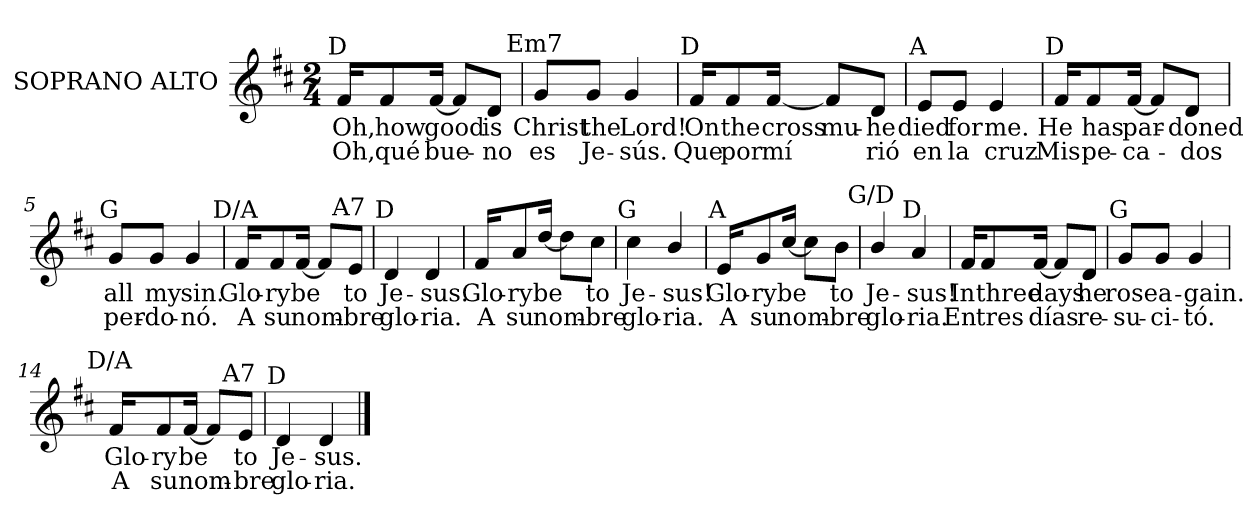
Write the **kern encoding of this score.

**kern	**text	**text
*part1	*part1	*part1
*staff1	*staff1	*staff1
*I"SOPRANO ALTO	*	*
*I'S. A.	*	*
!!LO:PB:g=z
*clefG2	*	*
*k[f#c#]	*	*
*D:	*	*
*M2/4	*	*
=	=	=
!LO:TX:a:cj:t=D	!	!
!	!LO:LY:b:color=#000000	!LO:LY:b:color=#000000
16f#i/KL	Oh,	Oh,
!	!LO:LY:b:color=#000000	!LO:LY:b:color=#000000
8f#i/	how	qué
!	!LO:LY:b:color=#000000	!LO:LY:b:color=#000000
[16f#i/Jk	good	bue-
8f#i/L]	.	.
!	!LO:LY:b:color=#000000	!LO:LY:b:color=#000000
8di/J	is	-no
=1	=1	=1
!LO:TX:a:cj:t=Em7	!	!
!	!LO:LY:b:color=#000000	!LO:LY:b:color=#000000
8gi/L	Christ	es
!	!LO:LY:b:color=#000000	!LO:LY:b:color=#000000
8gi/J	the	Je-
!	!LO:LY:b:color=#000000	!LO:LY:b:color=#000000
4gi/	Lord!	sús.
=2	=2	=2
!LO:TX:a:cj:t=D	!	!
!	!LO:LY:b:color=#000000	!LO:LY:b:color=#000000
16f#i/KL	On	Que
!	!LO:LY:b:color=#000000	!LO:LY:b:color=#000000
8f#i/	the	por
!	!LO:LY:b:color=#000000	!LO:LY:b:color=#000000
[16f#i/Jk	cross	mí
!	!LO:LY:b:color=#000000	!
8f#i/L]	mu-	.
!	!LO:LY:b:color=#000000	!LO:LY:b:color=#000000
8di/J	he	-rió
=3	=3	=3
!LO:TX:a:cj:t=A	!	!
!	!LO:LY:b:color=#000000	!LO:LY:b:color=#000000
8ei/L	died	en
!	!LO:LY:b:color=#000000	!LO:LY:b:color=#000000
8ei/J	for	la
!	!LO:LY:b:color=#000000	!LO:LY:b:color=#000000
4ei/	me.	cruz
!!LO:LB:g=z
=4	=4	=4
!LO:TX:a:cj:t=D	!	!
!	!LO:LY:b:color=#000000	!LO:LY:b:color=#000000
16f#i/KL	He	Mis
!	!LO:LY:b:color=#000000	!LO:LY:b:color=#000000
8f#i/	has	pe-
!	!LO:LY:b:color=#000000	!LO:LY:b:color=#000000
[16f#i/Jk	par-	-ca-
8f#i/L]	.	.
!	!LO:LY:b:color=#000000	!LO:LY:b:color=#000000
8di/J	-doned	-dos
=5	=5	=5
!LO:TX:a:cj:t=G	!	!
!	!LO:LY:b:color=#000000	!LO:LY:b:color=#000000
8gi/L	all	per-
!	!LO:LY:b:color=#000000	!LO:LY:b:color=#000000
8gi/J	my	-do-
!	!LO:LY:b:color=#000000	!LO:LY:b:color=#000000
4gi/	sin.	-nó.
=6	=6	=6
!LO:TX:a:cj:t=D/A	!	!
!	!LO:LY:b:color=#000000	!LO:LY:b:color=#000000
16f#i/KL	Glo-	A
!	!LO:LY:b:color=#000000	!LO:LY:b:color=#000000
8f#i/	-ry	su
!	!LO:LY:b:color=#000000	!LO:LY:b:color=#000000
[16f#i/Jk	be	nom-
8f#i/L]	.	.
!LO:TX:a:cj:t=A7	!	!
!	!LO:LY:b:color=#000000	!LO:LY:b:color=#000000
8ei/J	to	-bre
=7	=7	=7
!LO:TX:a:cj:t=D	!	!
!	!LO:LY:b:color=#000000	!LO:LY:b:color=#000000
4di/	Je-	glo-
!	!LO:LY:b:color=#000000	!LO:LY:b:color=#000000
4di/	-sus.	-ria.
!!LO:LB:g=z
=8	=8	=8
!	!LO:LY:b:color=#000000	!LO:LY:b:color=#000000
16f#i/KL	Glo-	A
!	!LO:LY:b:color=#000000	!LO:LY:b:color=#000000
8ai/	-ry	su
!	!LO:LY:b:color=#000000	!LO:LY:b:color=#000000
[16ddi/Jk	be	nom-
8ddi\L]	.	.
!	!LO:LY:b:color=#000000	!LO:LY:b:color=#000000
8cc#i\J	to	-bre
=9	=9	=9
!LO:TX:a:cj:t=G	!	!
!	!LO:LY:b:color=#000000	!LO:LY:b:color=#000000
4cc#i\	Je-	glo-
!	!LO:LY:b:color=#000000	!LO:LY:b:color=#000000
4bi/	-sus!	-ria.
=10	=10	=10
!LO:TX:a:cj:t=A	!	!
!	!LO:LY:b:color=#000000	!LO:LY:b:color=#000000
16ei/KL	Glo-	A
!	!LO:LY:b:color=#000000	!LO:LY:b:color=#000000
8gi/	-ry	su
!	!LO:LY:b:color=#000000	!LO:LY:b:color=#000000
[16cc#i/Jk	be	nom-
8cc#i\L]	.	.
!	!LO:LY:b:color=#000000	!LO:LY:b:color=#000000
8bi\J	to	-bre
=11	=11	=11
!LO:TX:a:cj:t=G/D	!	!
!	!LO:LY:b:color=#000000	!LO:LY:b:color=#000000
4bi/	Je-	glo-
!LO:TX:a:cj:t=D	!	!
!	!LO:LY:b:color=#000000	!LO:LY:b:color=#000000
4ai/	-sus!	-ria.
!!LO:LB:g=z
=12	=12	=12
!	!LO:LY:b:color=#000000	!LO:LY:b:color=#000000
16f#i/KL	In	En
!	!LO:LY:b:color=#000000	!LO:LY:b:color=#000000
8f#i/	three	tres
!	!LO:LY:b:color=#000000	!LO:LY:b:color=#000000
[16f#i/Jk	days	días
8f#i/L]	.	.
!	!LO:LY:b:color=#000000	!LO:LY:b:color=#000000
8di/J	he	re-
=13	=13	=13
!LO:TX:a:cj:t=G	!	!
!	!LO:LY:b:color=#000000	!LO:LY:b:color=#000000
8gi/L	rose	-su-
!	!LO:LY:b:color=#000000	!LO:LY:b:color=#000000
8gi/J	a-	-ci-
!	!LO:LY:b:color=#000000	!LO:LY:b:color=#000000
4gi/	-gain.	-tó.
=14	=14	=14
!LO:TX:a:cj:t=D/A	!	!
!	!LO:LY:b:color=#000000	!LO:LY:b:color=#000000
16f#i/KL	Glo-	A
!	!LO:LY:b:color=#000000	!LO:LY:b:color=#000000
8f#i/	-ry	su
!	!LO:LY:b:color=#000000	!LO:LY:b:color=#000000
[16f#i/Jk	be	nom-
8f#i/L]	.	.
!LO:TX:a:cj:t=A7	!	!
!	!LO:LY:b:color=#000000	!LO:LY:b:color=#000000
8ei/J	to	-bre
=15	=15	=15
!LO:TX:a:cj:t=D	!	!
!	!LO:LY:b:color=#000000	!LO:LY:b:color=#000000
4di/	Je-	glo-
!	!LO:LY:b:color=#000000	!LO:LY:b:color=#000000
4di/	-sus.	-ria.
==	==	==
*-	*-	*-
